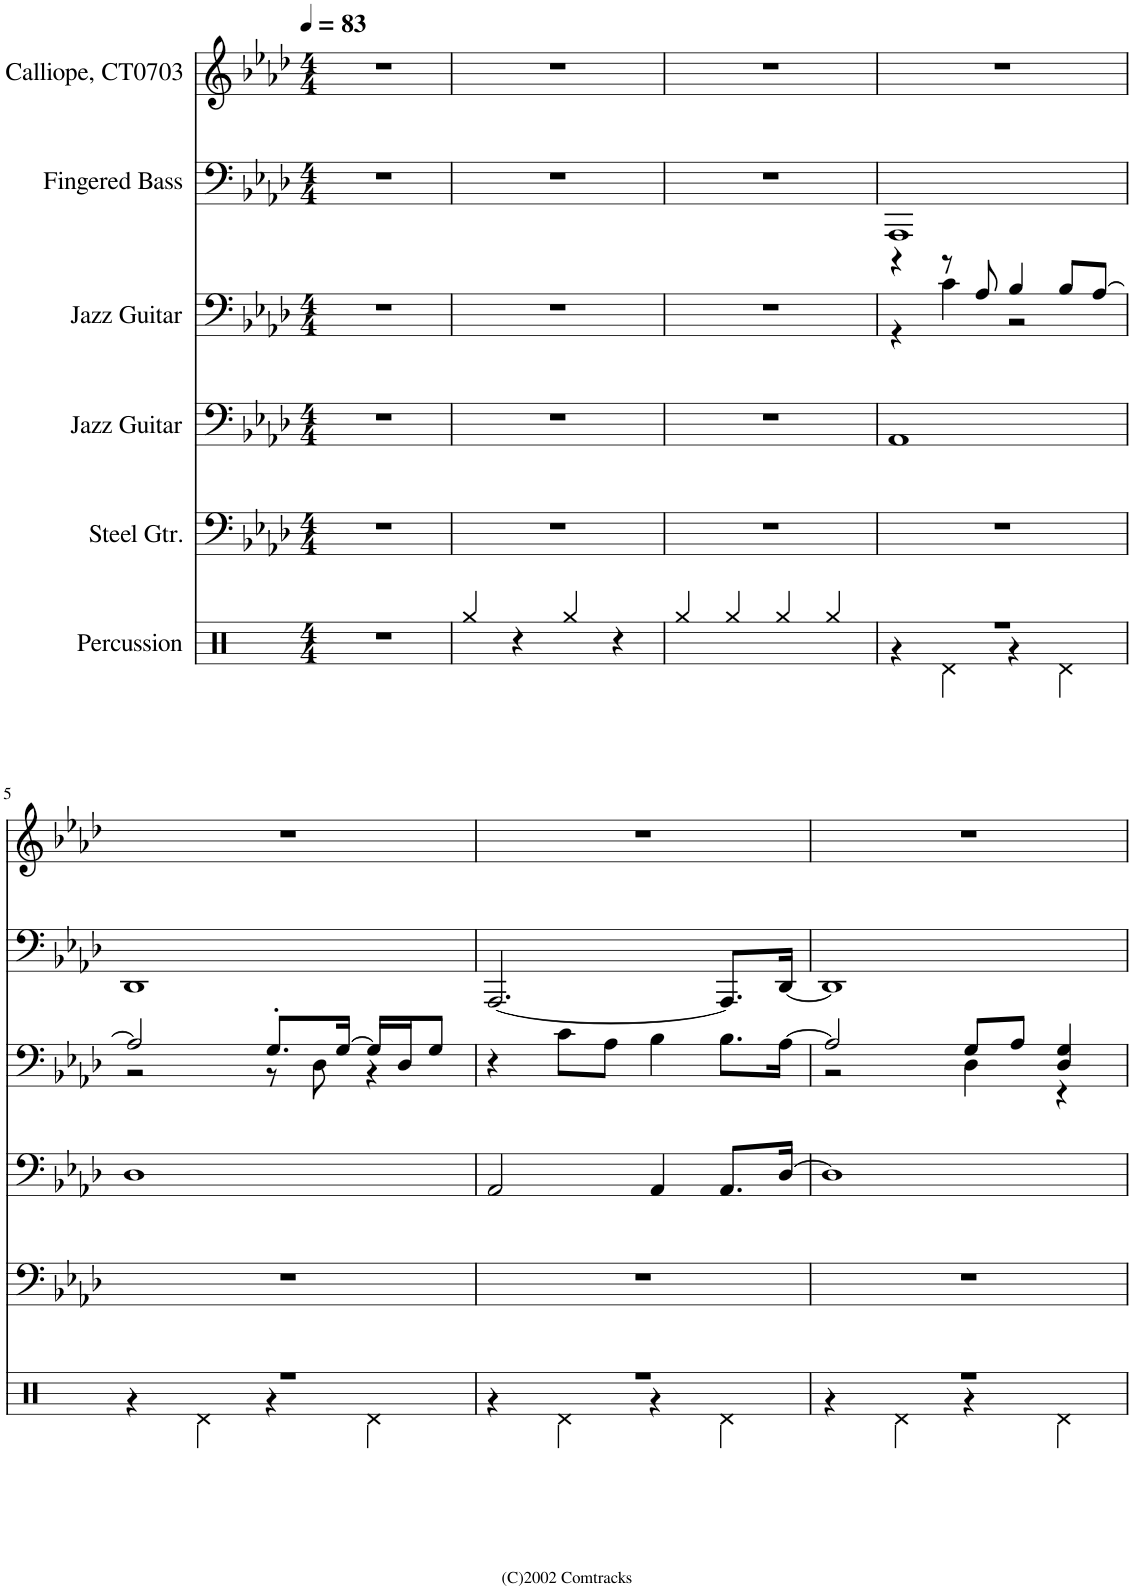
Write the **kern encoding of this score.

**kern	**kern	**kern	**kern	**kern	**kern
*part6	*part5	*part4	*part3	*part2	*part1
*staff6	*staff5	*staff4	*staff3	*staff2	*staff1
*I"Percussion	*I"Steel Gtr.	*I"Jazz Guitar	*I"Jazz Guitar	*I"Fingered Bass	*I"Calliope, CT0703
*clefX	*clefF4	*clefF4	*clefF4	*clefF4	*clefG2
*k[]	*k[b-e-a-d-]	*k[b-e-a-d-]	*k[b-e-a-d-]	*k[b-e-a-d-]	*k[b-e-a-d-]
*M4/4	*M4/4	*M4/4	*M4/4	*M4/4	*M4/4
*MM83	*MM83	*MM83	*MM83	*MM83	*MM83
=1	=1	=1	=1	=1	=1
1r	1r	1r	1r	1r	1r
=2	=2	=2	=2	=2	=2
4Rgg/	1r	1r	1r	1r	1r
4r	.	.	.	.	.
4Rgg/	.	.	.	.	.
4r	.	.	.	.	.
=3	=3	=3	=3	=3	=3
4Rgg/	1r	1r	1r	1r	1r
4Rgg/	.	.	.	.	.
4Rgg/	.	.	.	.	.
4Rgg/	.	.	.	.	.
=4	=4	=4	=4	=4	=4
*^	*	*	*^	*	*
1r	4r	1r	1AA-	4r	4r	1AAA-	1r
.	4Rd\	.	.	8r	4c\	.	.
.	.	.	.	8A-/	.	.	.
.	4r	.	.	4B-/	2r	.	.
.	4Rd\	.	.	8B-/L	.	.	.
.	.	.	.	[8A-/J	.	.	.
!!LO:LB:g=z
=5	=5	=5	=5	=5	=5	=5	=5
1r	4r	1r	1D-	2A-/]	2r	1DD-	1r
.	4Rd\	.	.	.	.	.	.
.	4r	.	.	8.G'/L	8r	.	.
.	.	.	.	.	8D-\	.	.
.	.	.	.	[16G/Jk	.	.	.
.	4Rd\	.	.	16G/LL]	4r	.	.
.	.	.	.	16D-/J	.	.	.
.	.	.	.	8G/J	.	.	.
*	*	*	*	*v	*v	*	*
=6	=6	=6	=6	=6	=6	=6
1r	4r	1r	2AA-/	4r	[2.AAA-/	1r
.	4Rd\	.	.	8c\L	.	.
.	.	.	.	8A-\J	.	.
.	4r	.	4AA-/	4B-\	.	.
.	4Rd\	.	8.AA-/L	8.B-\L	8.AAA-/L]	.
.	.	.	[16D-/Jk	[16A-\Jk	[16DD-/Jk	.
=7	=7	=7	=7	=7	=7	=7
*	*	*	*	*^	*	*
1r	4r	1r	1D-]	2A-/]	2r	1DD-]	1r
.	4Rd\	.	.	.	.	.	.
.	4r	.	.	8G/L	4D-\	.	.
.	.	.	.	8A-/J	.	.	.
.	4Rd\	.	.	4D-/ 4G/	4r	.	.
*v	*v	*	*	*v	*v	*	*
=	=	=	=	=	=
*-	*-	*-	*-	*-	*-
